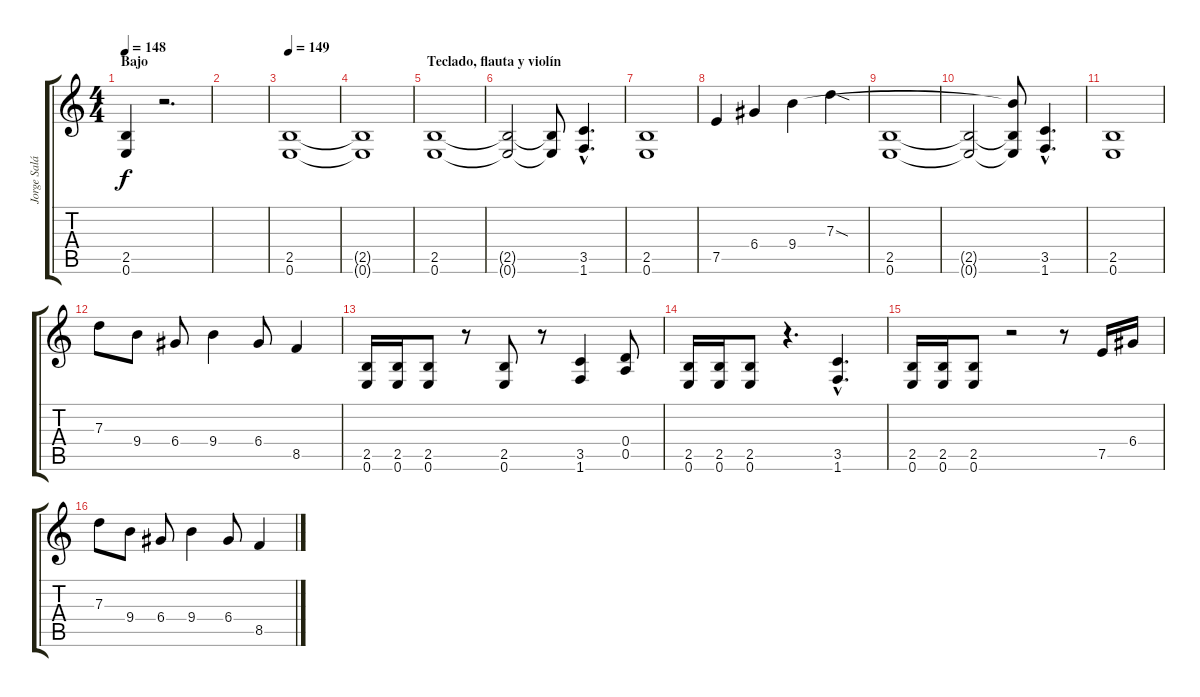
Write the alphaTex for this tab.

\track ("Jorge Salán" "Jorge Salá") {instrument distortionguitar}
\staff {score tabs}
\tuning (E4 B3 G3 D3 A2 E2) {hide}
\ts (4 4)
\section ("" "Bajo")
\tempo 148
\clef g2
\ks c
(2.5 0.6).4{dy f} r.2{d} |
|
\tempo 149
(2.5 0.6).1{volume 12} |
(2.5{t} 0.6{t}).1 |
\section ("" "Teclado, flauta y violín")
(2.5 0.6).1 |
(2.5{t} 0.6{t}).2 (2.5{t} 0.6{t}).8 (3.5{hac} 1.6{hac}).4{d} |
(2.5 0.6).1 |
7.5.4 6.4.4 9.4.4 7.3{sod}.4 |
(2.5 0.6).1 |
(2.5{t} 0.6{t}).2 (9.4{t} 2.5{t} 0.6{t}).8 (3.5{hac} 1.6{hac}).4{d} |
(2.5 0.6).1 |
7.3.8 9.4.8 6.4.8 9.4.4 6.4.8 8.5.4 |
(2.5 0.6).16 (2.5 0.6).16 (2.5 0.6).8 r.8 (2.5 0.6).8 r.8 (3.5 1.6).4 (0.4 0.5).8 |
(2.5 0.6).16 (2.5 0.6).16 (2.5 0.6).8 r.4{d} (3.5{hac} 1.6{hac}).4{d} |
(2.5 0.6).16 (2.5 0.6).16 (2.5 0.6).8 r.2 r.8 7.5.16 6.4.16 |
7.3.8 9.4.8 6.4.8 9.4.4 6.4.8 8.5.4
